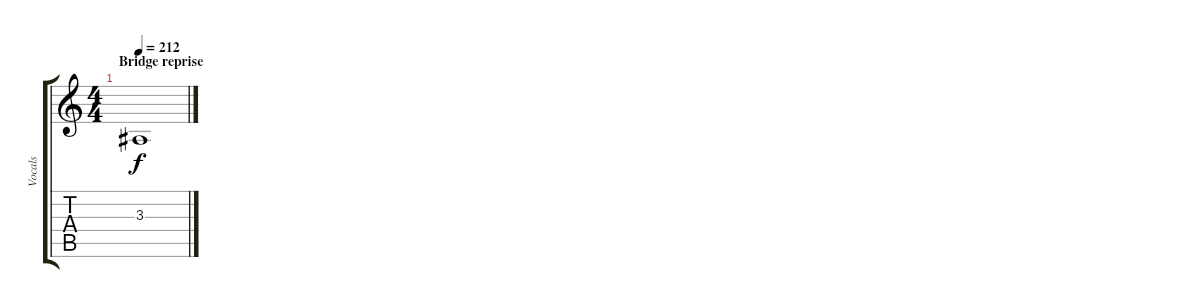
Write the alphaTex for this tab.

\track ("Vocals" "Vocals") {instrument clarinet}
\staff {score tabs}
\tuning (E4 B3 G3 D3 A2 E2) {hide}
\ts (4 4)
\section ("" "Bridge reprise")
\tempo 212
\clef g2
\ks c
3.3.1{dy f}
